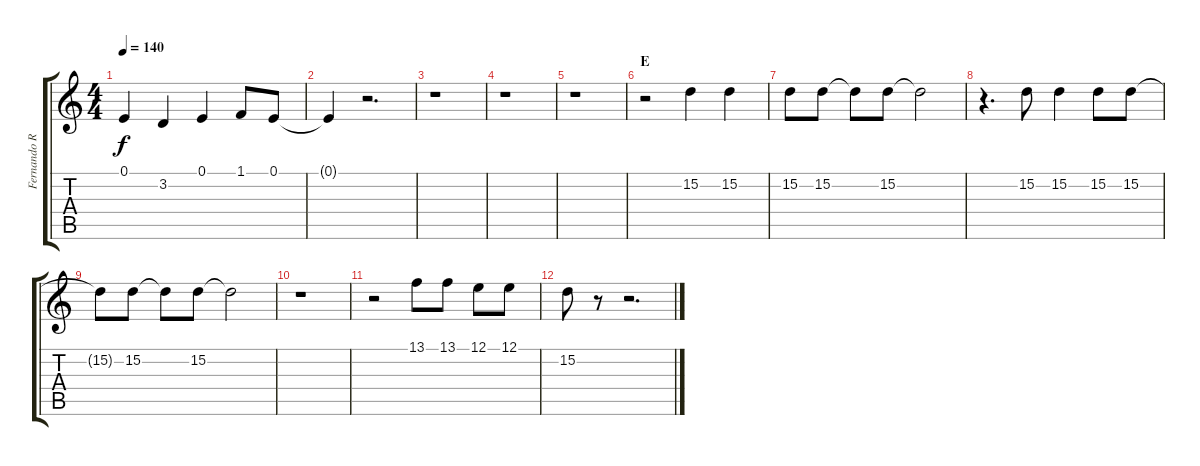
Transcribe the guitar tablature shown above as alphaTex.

\track ("Fernando Ribeiro" "Fernando R") {instrument altosax}
\staff {score tabs}
\tuning (E4 B3 G3 D3 A2 E2) {hide}
\ts (4 4)
\tempo 140
\clef g2
\ks c
0.1{t}.4{dy f} 3.2.4 0.1.4 1.1.8 0.1.8 |
0.1{t}.4 r.2{d} |
r.1 |
r.1 |
r.1 |
\section ("" "E")
r.2 15.2.4 15.2.4 |
15.2.8 15.2.8 15.2{t}.8 15.2.8 15.2{t}.2 |
r.4{d} 15.2.8 15.2.4 15.2.8 15.2.8 |
15.2{t}.8 15.2.8 15.2{t}.8 15.2.8 15.2{t}.2 |
r.1 |
r.2 13.1.8 13.1.8 12.1.8 12.1.8 |
15.2.8 r.8 r.2{d}
